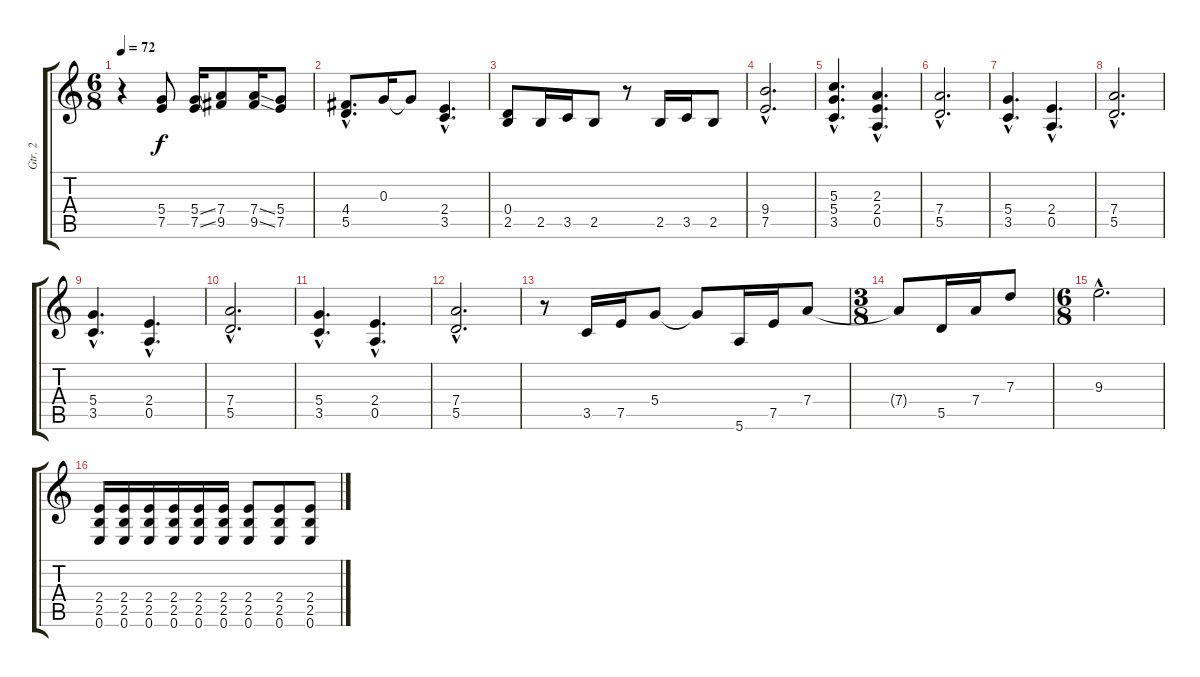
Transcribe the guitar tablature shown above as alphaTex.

\track ("Gtr. 2" "Gtr. 2") {instrument acousticguitarnylon}
\staff {score tabs}
\tuning (E4 B3 G3 D3 A2 E2) {hide}
\ts (6 8)
\tempo 72
\clef g2
\ks c
r.4{dy f} (5.4 7.5).8 (5.4{ss} 7.5{ss}).16 (7.4 9.5).8 (7.4{ss} 9.5{ss}).16 (5.4 7.5).8 |
(4.4{hac} 5.5{hac}).8{d} 0.3.16 0.3{t}.8 (2.4{hac} 3.5{hac}).4{d} |
(0.4 2.5).8 2.5.16 3.5.16 2.5.8 r.8 2.5.16 3.5.16 2.5.8 |
(9.4{hac} 7.5{hac}).2{d instrument overdrivenguitar} |
(5.3{hac} 5.4{hac} 3.5{hac}).4{d} (2.3{hac} 2.4{hac} 0.5{hac}).4{d} |
(7.4{hac} 5.5{hac}).2{d} |
(5.4{hac} 3.5{hac}).4{d} (2.4{hac} 0.5{hac}).4{d} |
(7.4{hac} 5.5{hac}).2{d} |
(5.4{hac} 3.5{hac}).4{d} (2.4{hac} 0.5{hac}).4{d} |
(7.4{hac} 5.5{hac}).2{d} |
(5.4{hac} 3.5{hac}).4{d} (2.4{hac} 0.5{hac}).4{d} |
(7.4{hac} 5.5{hac}).2{d} |
r.8 3.5.16 7.5.16 5.4.8 5.4{t}.8 5.6.16 7.5.16 7.4.8 |
\ts (3 8)
7.4{t}.8 5.5.16 7.4.16 7.3.8 |
\ts (6 8)
9.3{hac}.2{d} |
(2.4 2.5 0.6).16 (2.4 2.5 0.6).16 (2.4 2.5 0.6).16 (2.4 2.5 0.6).16 (2.4 2.5 0.6).16 (2.4 2.5 0.6).16 (2.4 2.5 0.6).8 (2.4 2.5 0.6).8 (2.4 2.5 0.6).8
